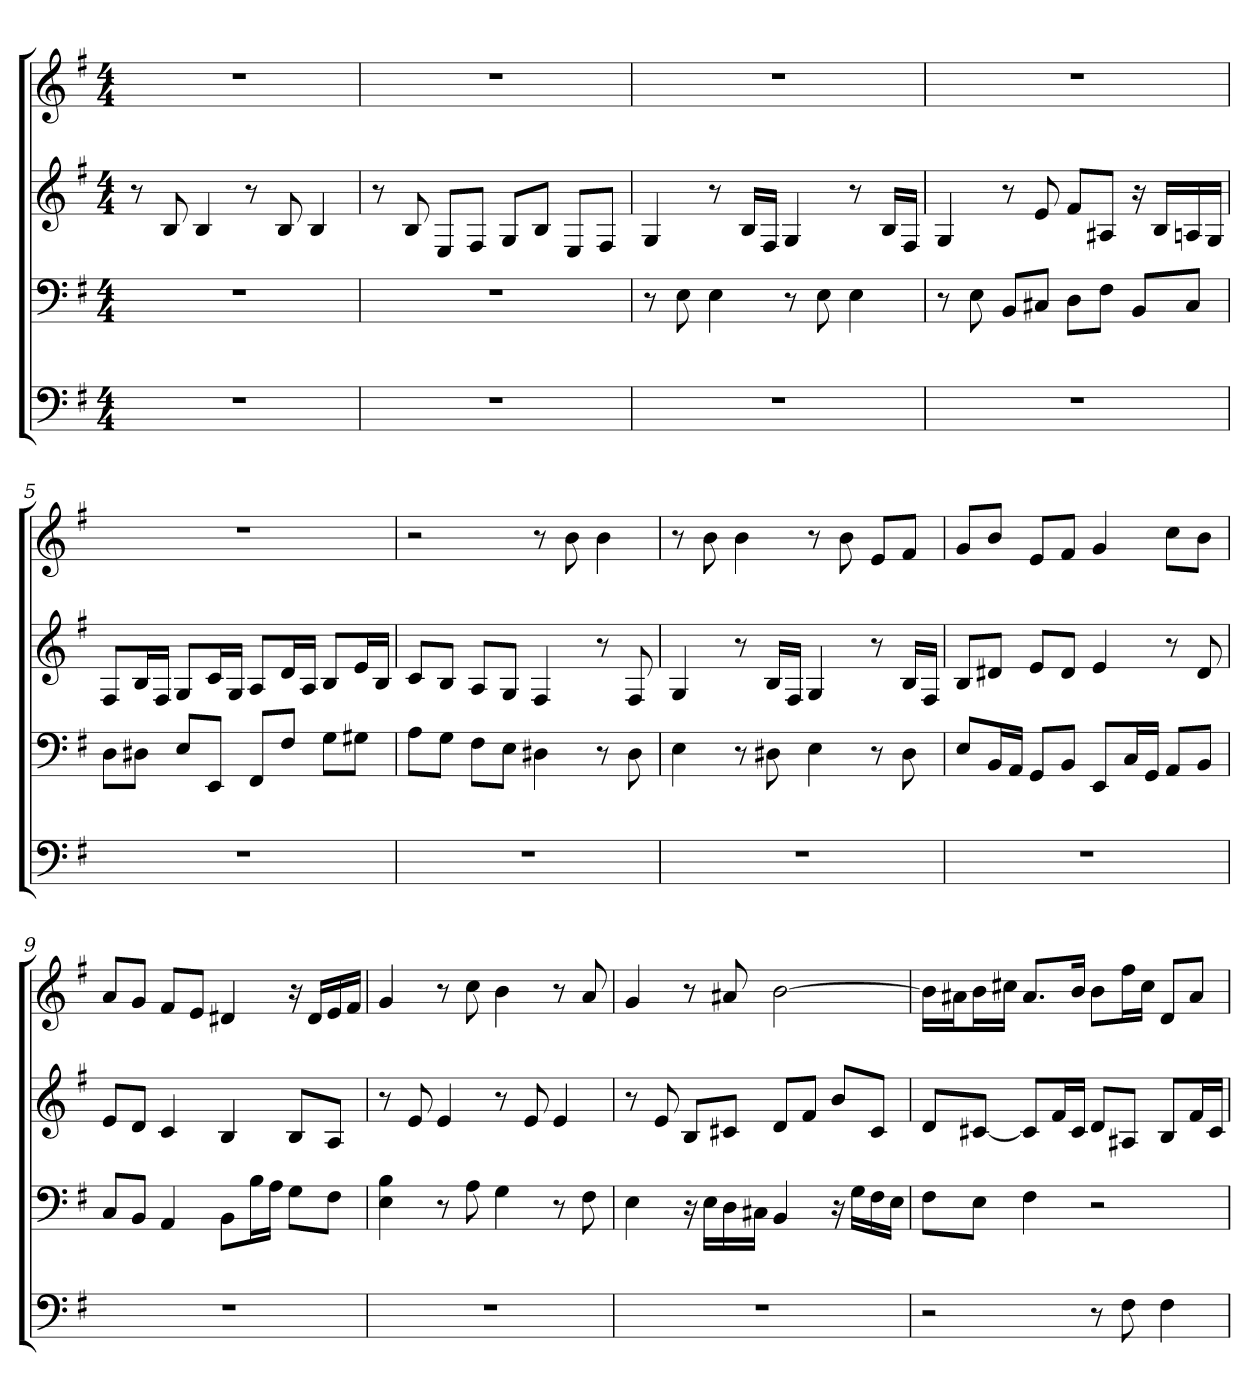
**kern	**kern	**kern	**kern
*part4	*part3	*part2	*part1
*staff4	*staff3	*staff2	*staff1
*k[f#]	*k[f#]	*k[f#]	*k[f#]
*M4/4	*M4/4	*M4/4	*M4/4
*MM76	*MM76	*MM76	*MM76
=1	=1	=1	=1
1r	1r	8r	1r
.	.	8B	.
.	.	4B	.
.	.	8r	.
.	.	8B	.
.	.	4B	.
=2	=2	=2	=2
1r	1r	8r	1r
.	.	8B	.
.	.	8EL	.
.	.	8F#J	.
.	.	8GL	.
.	.	8BJ	.
.	.	8EL	.
.	.	8F#J	.
=3	=3	=3	=3
1r	8r	4G	1r
.	8E	.	.
.	4E	8r	.
.	.	16BLL	.
.	.	16F#JJ	.
.	8r	4G	.
.	8E	.	.
.	4E	8r	.
.	.	16BLL	.
.	.	16F#JJ	.
=4	=4	=4	=4
1r	8r	4G	1r
.	8E	.	.
.	8BBL	8r	.
.	8C#XJ	8e	.
.	8DL	8f#L	.
.	8F#J	8A#XJ	.
.	8BBL	16r	.
.	.	16BLL	.
.	8C#J	16An	.
.	.	16GJJ	.
=5	=5	=5	=5
1r	8DL	8F#L	1r
.	8D#XJ	16BL	.
.	.	16F#JJ	.
.	8EL	8GL	.
.	8EEJ	16cL	.
.	.	16GJJ	.
.	8FF#L	8AL	.
.	8F#J	16dL	.
.	.	16AJJ	.
.	8GL	8BL	.
.	8G#XJ	16eL	.
.	.	16BJJ	.
=6	=6	=6	=6
1r	8AL	8cL	2r
.	8GJ	8BJ	.
.	8F#L	8AL	.
.	8EJ	8GJ	.
.	4D#X	4F#	8r
.	.	.	8b
.	8r	8r	4b
.	8D#	8F#	.
=7	=7	=7	=7
1r	4E	4G	8r
.	.	.	8b
.	8r	8r	4b
.	8D#X	16BLL	.
.	.	16F#JJ	.
.	4E	4G	8r
.	.	.	8b
.	8r	8r	8eL
.	8D#	16BLL	8f#J
.	.	16F#JJ	.
=8	=8	=8	=8
1r	8EL	8BL	8gL
.	16BBL	8d#XJ	8bJ
.	16AAJJ	.	.
.	8GGL	8eL	8eL
.	8BBJ	8d#J	8f#J
.	8EEL	4e	4g
.	16CL	.	.
.	16GGJJ	.	.
.	8AAL	8r	8ccL
.	8BBJ	8d#	8bJ
=9	=9	=9	=9
1r	8CL	8eL	8aL
.	8BBJ	8dJ	8gJ
.	4AA	4c	8f#L
.	.	.	8eJ
.	8BBL	4B	4d#X
.	16BL	.	.
.	16AJJ	.	.
.	8GL	8BL	16r
.	.	.	16d#LL
.	8F#J	8AJ	16e
.	.	.	16f#JJ
=10	=10	=10	=10
1r	4E 4B	8r	4g
.	.	8e	.
.	8r	4e	8r
.	8A	.	8cc
.	4G	8r	4b
.	.	8e	.
.	8r	4e	8r
.	8F#	.	8a
=11	=11	=11	=11
1r	4E	8r	4g
.	.	8e	.
.	16r	8BL	8r
.	16ELL	.	.
.	16D	8c#XJ	8a#X
.	16C#XJJ	.	.
.	4BB	8dL	[2b
.	.	8f#J	.
.	16r	8bL	.
.	16GLL	.	.
.	16F#	8c#J	.
.	16EJJ	.	.
=12	=12	=12	=12
2r	8F#L	8dL	16bLL]
.	.	.	16a#XJ
.	8EJ	[8c#XJ	16bL
.	.	.	16cc#XJJ
.	4F#	8c#L]	8.a#L
.	.	16f#L	.
.	.	16c#JJ	16bJk
8r	2r	8dL	8bL
8F#	.	8A#XJ	16ff#L
.	.	.	16cc#JJ
4F#	.	8BL	8dL
.	.	16f#L	8a#J
.	.	16c#JJ	.
=	=	=	=
*-	*-	*-	*-
